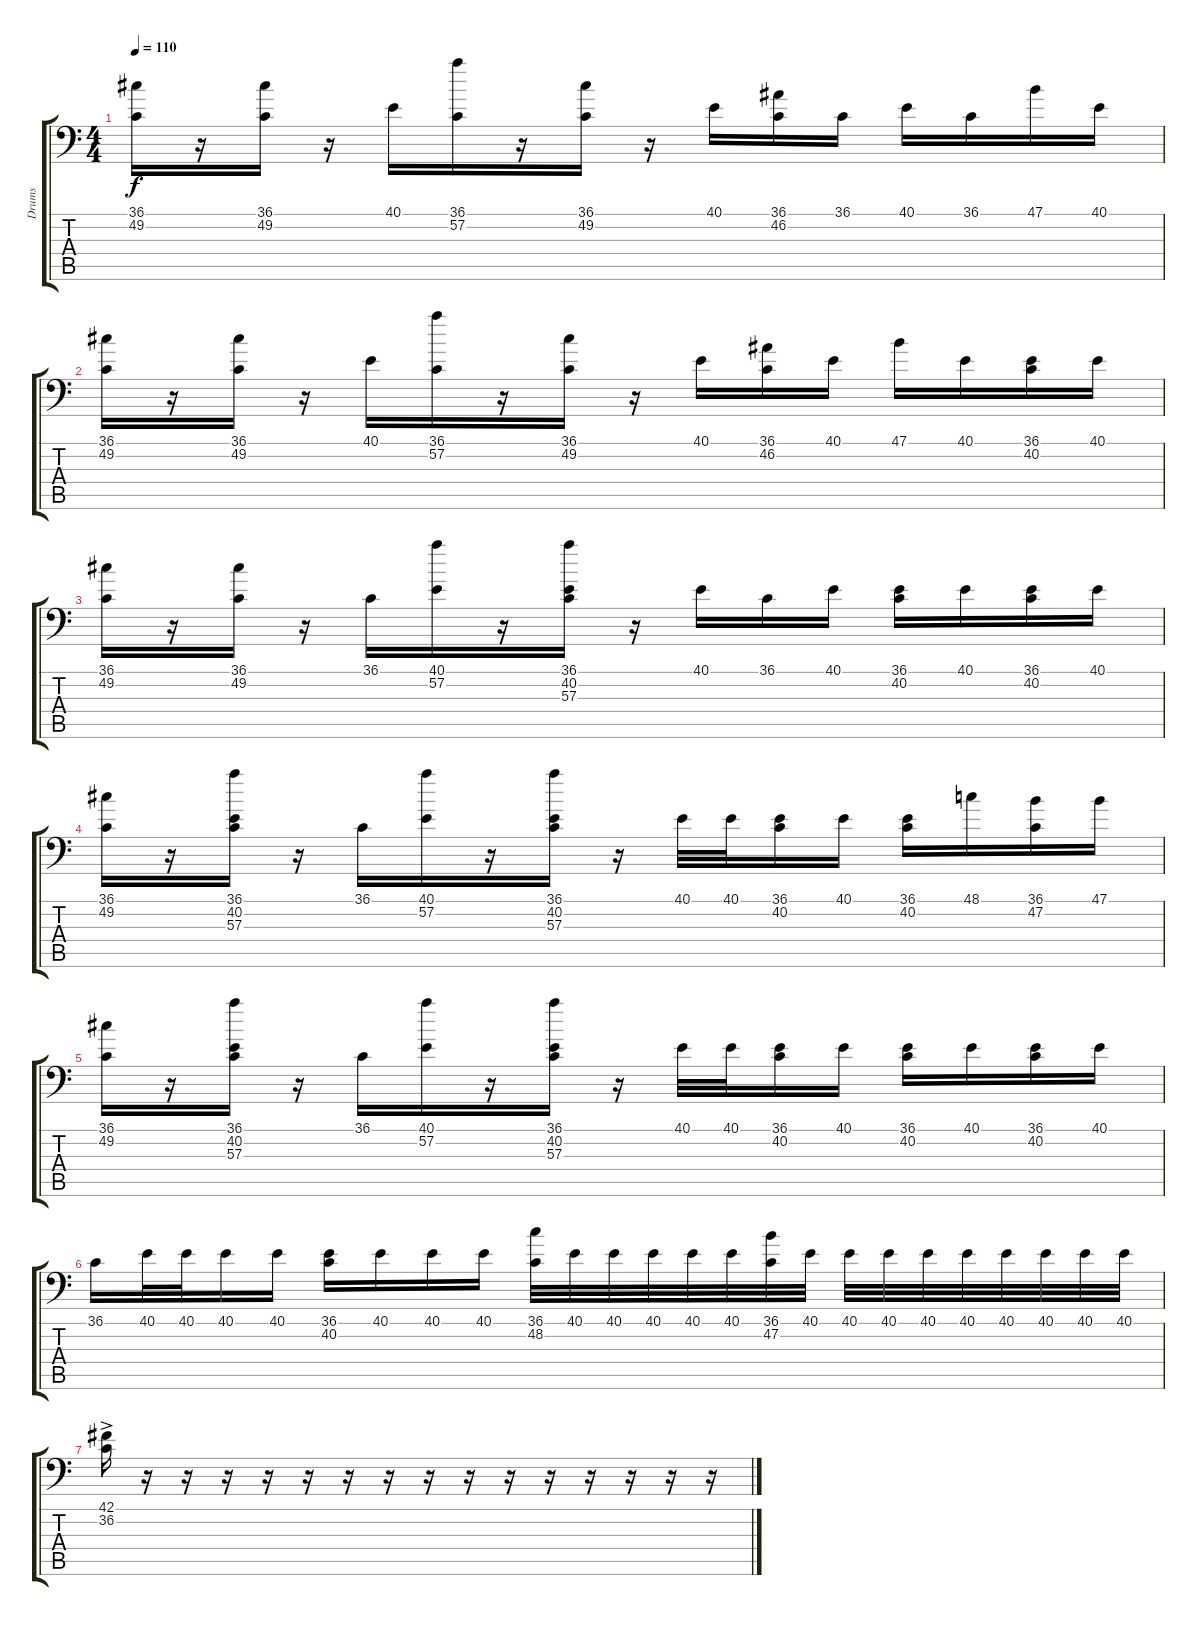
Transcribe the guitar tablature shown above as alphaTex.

\track ("Drums" "Drums") {instrument acousticgrandpiano}
\staff {score tabs}
\tuning (C-1 C-1 C-1 C-1 C-1 C-1) {hide}
\ts (4 4)
\tempo 110
\clef f4
\ks c
(36.1 49.2).16{dy f} r.16 (36.1 49.2).16 r.16 40.1.16 (36.1 57.2).16 r.16 (36.1 49.2).16 r.16 40.1.16 (36.1 46.2).16 36.1.16 40.1.16 36.1.16 47.1.16 40.1.16 |
(36.1 49.2).16 r.16 (36.1 49.2).16 r.16 40.1.16 (36.1 57.2).16 r.16 (36.1 49.2).16 r.16 40.1.16 (36.1 46.2).16 40.1.16 47.1.16 40.1.16 (36.1 40.2).16 40.1.16 |
(36.1 49.2).16 r.16 (36.1 49.2).16 r.16 36.1.16 (40.1 57.2).16 r.16 (36.1 40.2 57.3).16 r.16 40.1.16 36.1.16 40.1.16 (36.1 40.2).16 40.1.16 (36.1 40.2).16 40.1.16 |
(36.1 49.2).16 r.16 (36.1 40.2 57.3).16 r.16 36.1.16 (40.1 57.2).16 r.16 (36.1 40.2 57.3).16 r.16 40.1.32 40.1.32 (36.1 40.2).16 40.1.16 (36.1 40.2).16 48.1.16 (36.1 47.2).16 47.1.16 |
(36.1 49.2).16 r.16 (36.1 40.2 57.3).16 r.16 36.1.16 (40.1 57.2).16 r.16 (36.1 40.2 57.3).16 r.16 40.1.32 40.1.32 (36.1 40.2).16 40.1.16 (36.1 40.2).16 40.1.16 (36.1 40.2).16 40.1.16 |
36.1.16 40.1.32 40.1.32 40.1.16 40.1.16 (36.1 40.2).16 40.1.16 40.1.16 40.1.16 (36.1 48.2).32 40.1.32 40.1.32 40.1.32 40.1.32 40.1.32 (36.1 47.2).32 40.1.32 40.1.32 40.1.32 40.1.32 40.1.32 40.1.32 40.1.32 40.1.32 40.1.32 |
(42.1{ac} 36.2).16 r.16 r.16 r.16 r.16 r.16 r.16 r.16 r.16 r.16 r.16 r.16 r.16 r.16 r.16 r.16
